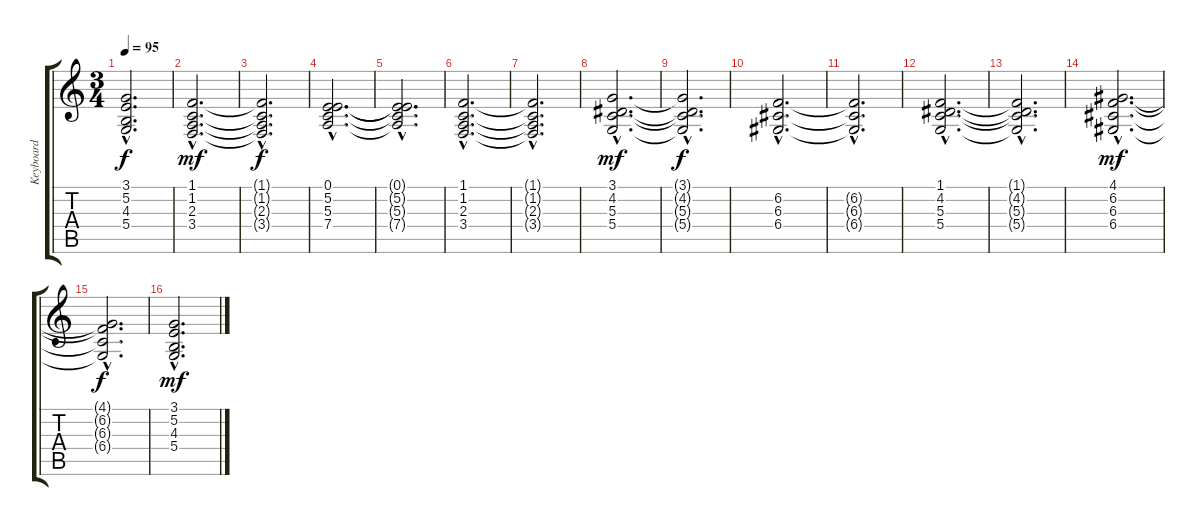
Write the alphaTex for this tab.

\track ("Keyboard" "Keyboard") {instrument choiraahs}
\staff {score tabs}
\tuning (E4 B3 G3 D3 A2 E2) {hide}
\ts (3 4)
\tempo 95
\clef g2
\ks c
(3.1{hac t} 5.2{hac t} 4.3{hac t} 5.4{hac t}).2{d dy f} |
(1.1{hac} 1.2{hac} 2.3{hac} 3.4{hac}).2{d dy mf} |
(1.1{hac t} 1.2{hac t} 2.3{hac t} 3.4{hac t}).2{d dy f} |
(0.1{hac} 5.2{hac} 5.3{hac} 7.4{hac}).2{d} |
(0.1{hac t} 5.2{hac t} 5.3{hac t} 7.4{hac t}).2{d} |
(1.1{hac} 1.2{hac} 2.3{hac} 3.4{hac}).2{d} |
(1.1{hac t} 1.2{hac t} 2.3{hac t} 3.4{hac t}).2{d} |
(3.1{hac} 4.2{hac} 5.3{hac} 5.4{hac}).2{d dy mf} |
(3.1{hac t} 4.2{hac t} 5.3{hac t} 5.4{hac t}).2{d dy f} |
(6.2{hac} 6.3{hac} 6.4{hac}).2{d} |
(6.2{hac t} 6.3{hac t} 6.4{hac t}).2{d} |
(1.1{hac} 4.2{hac} 5.3{hac} 5.4{hac}).2{d} |
(1.1{hac t} 4.2{hac t} 5.3{hac t} 5.4{hac t}).2{d} |
(4.1{hac} 6.2{hac} 6.3{hac} 6.4{hac}).2{d dy mf} |
(4.1{hac t} 6.2{hac t} 6.3{hac t} 6.4{hac t}).2{d dy f} |
(3.1{hac} 5.2{hac} 4.3{hac} 5.4{hac}).2{d dy mf}
